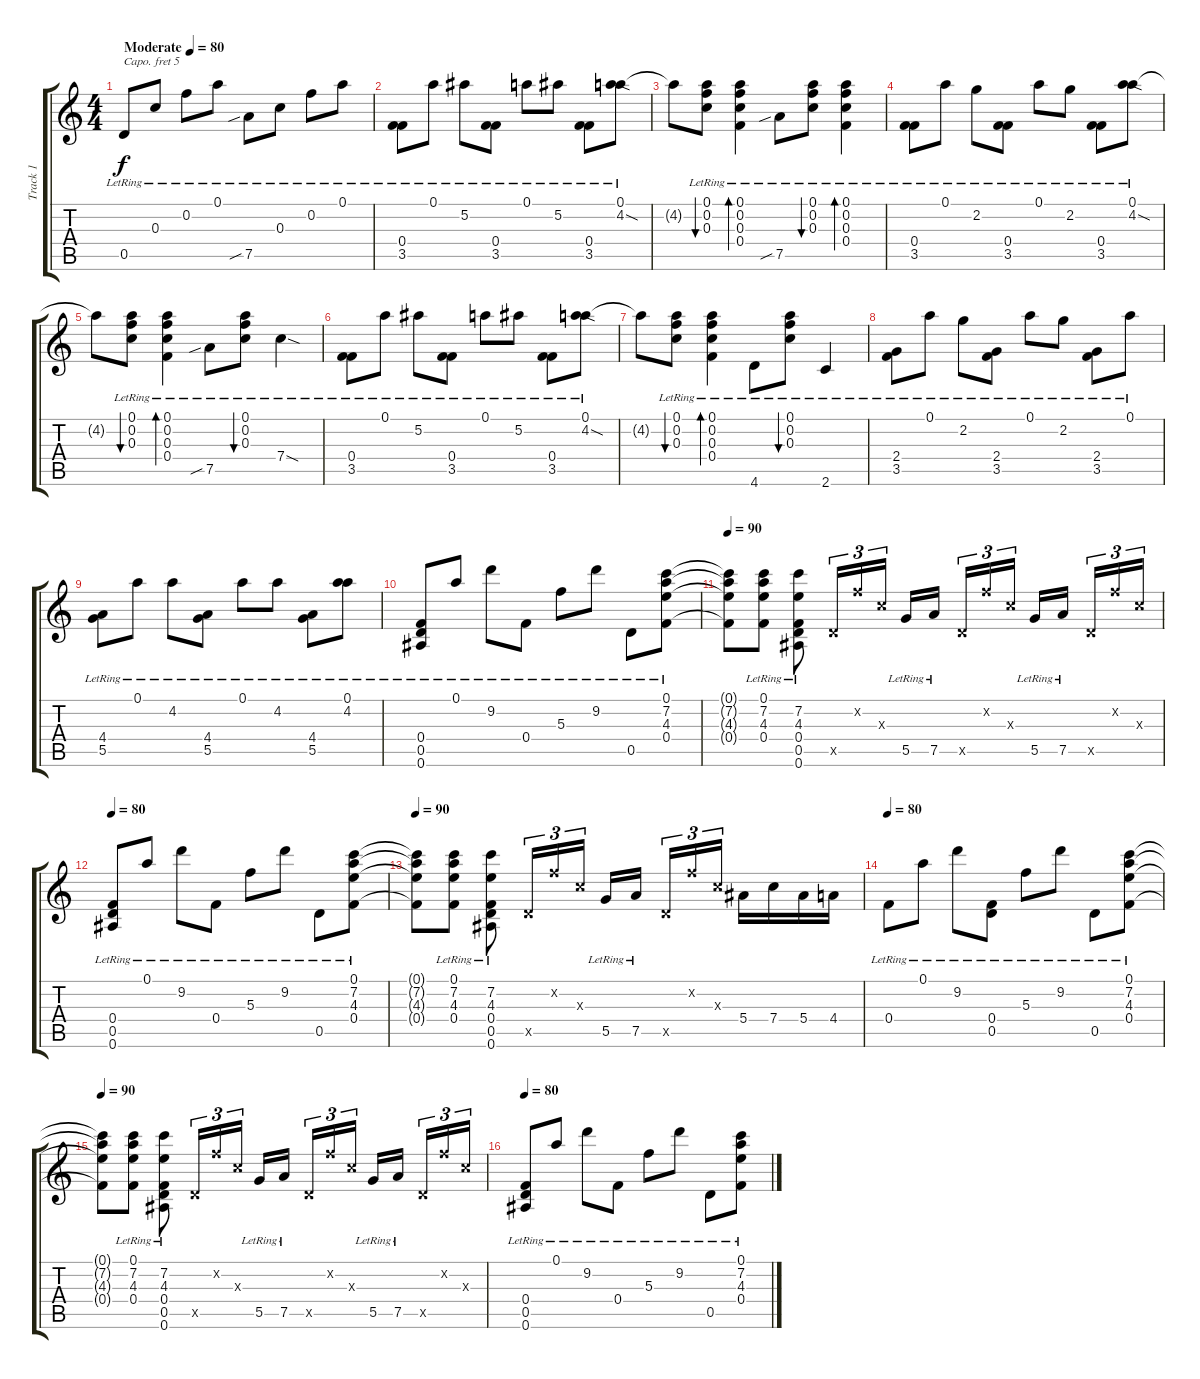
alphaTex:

\track ("Track 1" "Track 1") {instrument electricguitarjazz}
\staff {score tabs}
\capo 5
\tuning (E4 C4 G3 C3 A2 F2) {hide}
\ts (4 4)
\tempo (80 "Moderate")
\clef g2
\ks c
0.5{lr}.8{dy f instrument electricguitarjazz} 0.3{lr}.8 0.2{lr}.8 0.1{lr}.8 7.5{sib lr}.8 0.3{lr}.8 0.2{lr}.8 0.1{lr}.8 |
(0.4{lr} 3.5{lr}).8 0.1{lr}.8 5.2{lr}.8 (0.4{lr} 3.5{lr}).8 0.1{lr}.8 5.2{lr}.8 (0.4{lr} 3.5{lr}).8 (0.1{lr} 4.2{sod lr}).8 |
4.2{t}.8 (0.1{lr} 0.2{lr} 0.3{lr}).8{bu 120} (0.1{lr} 0.2{lr} 0.3{lr} 0.4{lr}).4{bd 120} 7.5{sib lr}.8 (0.1{lr} 0.2{lr} 0.3{lr}).8{bu 240} (0.1{lr} 0.2{lr} 0.3{lr} 0.4{lr}).4{bd 240} |
(0.4{lr} 3.5{lr}).8 0.1{lr}.8 2.2{lr}.8 (0.4{lr} 3.5{lr}).8 0.1{lr}.8 2.2{lr}.8 (0.4{lr} 3.5{lr}).8 (0.1{lr} 4.2{sod lr}).8 |
4.2{t}.8 (0.1{lr} 0.2{lr} 0.3{lr}).8{bu 120} (0.1{lr} 0.2{lr} 0.3{lr} 0.4{lr}).4{bd 120} 7.5{sib lr}.8 (0.1{lr} 0.2{lr} 0.3{lr}).8{bu 240} 7.4{sod lr}.4 |
(0.4{lr} 3.5{lr}).8 0.1{lr}.8 5.2{lr}.8 (0.4{lr} 3.5{lr}).8 0.1{lr}.8 5.2{lr}.8 (0.4{lr} 3.5{lr}).8 (0.1{lr} 4.2{sod lr}).8 |
4.2{t}.8 (0.1{lr} 0.2{lr} 0.3{lr}).8{bu 120} (0.1{lr} 0.2{lr} 0.3{lr} 0.4{lr}).4{bd 120} 4.6{lr}.8 (0.1{lr} 0.2{lr} 0.3{lr}).8{bu 240} 2.6{lr}.4 |
(2.4{lr} 3.5{lr}).8 0.1{lr}.8 2.2{lr}.8 (2.4{lr} 3.5{lr}).8 0.1{lr}.8 2.2{lr}.8 (2.4{lr} 3.5{lr}).8 0.1{lr}.8 |
(4.4{lr} 5.5{lr}).8 0.1{lr}.8 4.2{lr}.8 (4.4{lr} 5.5{lr}).8 0.1{lr}.8 4.2{lr}.8 (4.4{lr} 5.5{lr}).8 (0.1{lr} 4.2).8 |
(0.4{lr} 0.5{lr} 0.6{lr}).8 0.1{lr}.8 9.2{lr}.8 0.4{lr}.8 5.3{lr}.8 9.2{lr}.8 0.5{lr}.8 (0.1{lr} 7.2{lr} 4.3{lr} 0.4{lr}).8 |
\tempo 90
(0.1{t} 7.2{t} 4.3{t} 0.4{t}).8 (0.1{lr} 7.2{lr} 4.3{lr} 0.4{lr}).8 (7.2{lr} 4.3{lr} 0.4{lr} 0.5{lr} 0.6{lr}).8 0.5{x}.16{tu (3 2)} 0.2{x}.16{tu (3 2)} 0.3{x}.16{tu (3 2)} 5.5{lr}.16 7.5{lr}.16{beam splitsecondary} 0.5{x}.16{tu (3 2)} 0.2{x}.16{tu (3 2)} 0.3{x}.16{tu (3 2)} 5.5{lr}.16 7.5{lr}.16{beam splitsecondary} 0.5{x}.16{tu (3 2)} 0.2{x}.16{tu (3 2)} 0.3{x}.16{tu (3 2)} |
\tempo 80
(0.4{lr} 0.5{lr} 0.6{lr}).8 0.1{lr}.8 9.2{lr}.8 0.4{lr}.8 5.3{lr}.8 9.2{lr}.8 0.5{lr}.8 (0.1{lr} 7.2{lr} 4.3{lr} 0.4{lr}).8 |
\tempo 90
(0.1{t} 7.2{t} 4.3{t} 0.4{t}).8 (0.1{lr} 7.2{lr} 4.3{lr} 0.4{lr}).8 (7.2{lr} 4.3{lr} 0.4{lr} 0.5{lr} 0.6{lr}).8 0.5{x}.16{tu (3 2)} 0.2{x}.16{tu (3 2)} 0.3{x}.16{tu (3 2)} 5.5{lr}.16 7.5{lr}.16{beam splitsecondary} 0.5{x}.16{tu (3 2)} 0.2{x}.16{tu (3 2)} 0.3{x}.16{tu (3 2)} 5.4.16 7.4.16 5.4.16 4.4.16 |
\tempo 80
0.4{lr}.8 0.1{lr}.8 9.2{lr}.8 (0.4{lr} 0.5).8 5.3{lr}.8 9.2{lr}.8 0.5{lr}.8 (0.1{lr} 7.2{lr} 4.3{lr} 0.4{lr}).8 |
\tempo 90
(0.1{t} 7.2{t} 4.3{t} 0.4{t}).8 (0.1{lr} 7.2{lr} 4.3{lr} 0.4{lr}).8 (7.2{lr} 4.3{lr} 0.4{lr} 0.5{lr} 0.6{lr}).8 0.5{x}.16{tu (3 2)} 0.2{x}.16{tu (3 2)} 0.3{x}.16{tu (3 2)} 5.5{lr}.16 7.5{lr}.16{beam splitsecondary} 0.5{x}.16{tu (3 2)} 0.2{x}.16{tu (3 2)} 0.3{x}.16{tu (3 2)} 5.5{lr}.16 7.5{lr}.16{beam splitsecondary} 0.5{x}.16{tu (3 2)} 0.2{x}.16{tu (3 2)} 0.3{x}.16{tu (3 2)} |
\tempo 80
(0.4{lr} 0.5{lr} 0.6{lr}).8 0.1{lr}.8 9.2{lr}.8 0.4{lr}.8 5.3{lr}.8 9.2{lr}.8 0.5{lr}.8 (0.1{lr} 7.2{lr} 4.3{lr} 0.4{lr}).8
